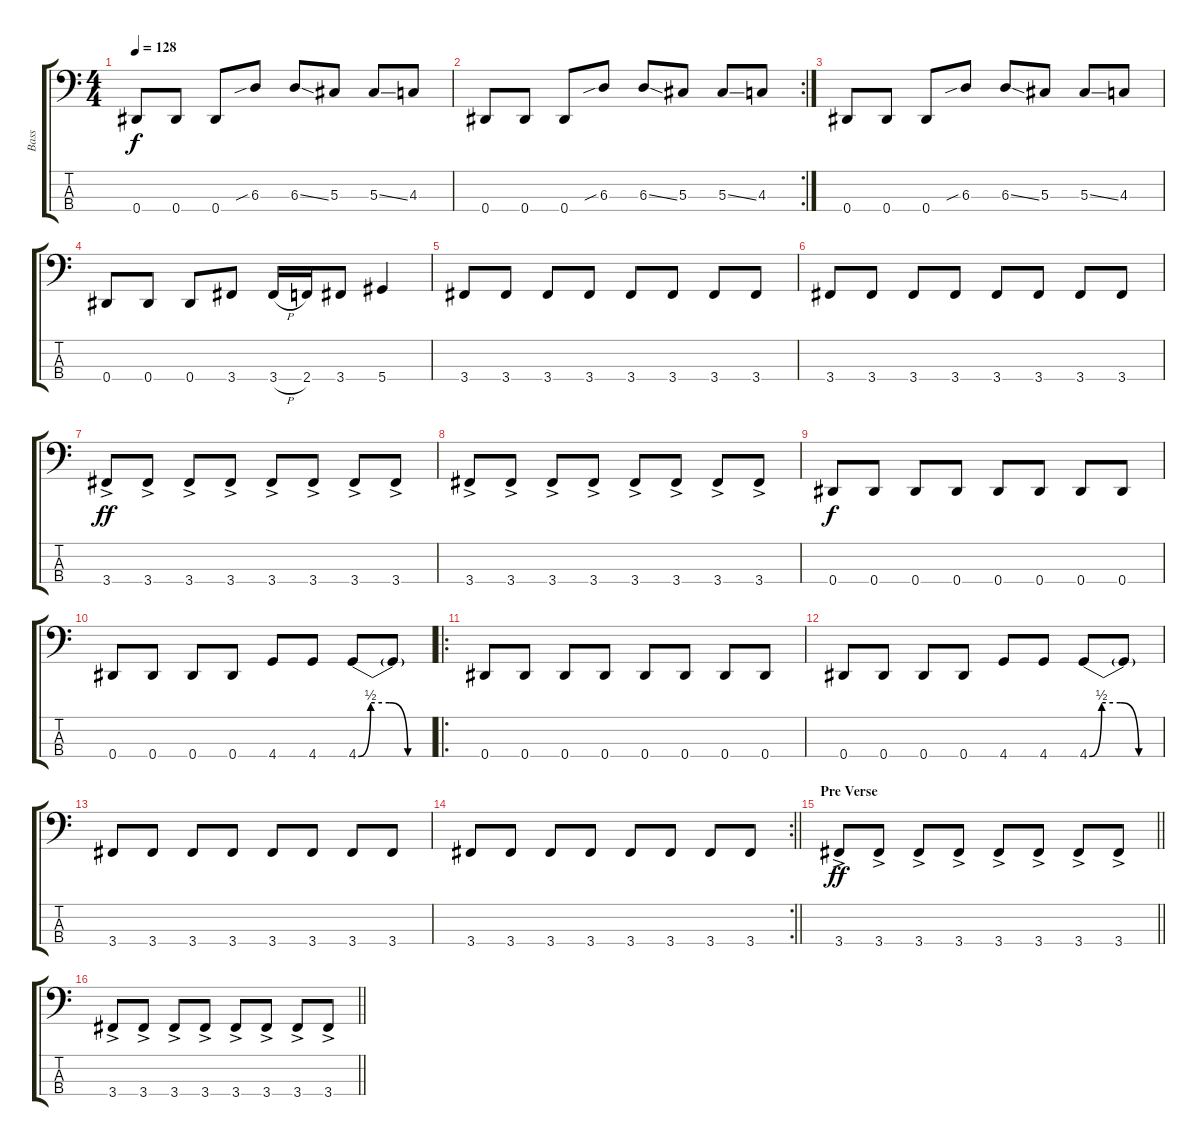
\track ("Bass" "Bass") {instrument electricbasspick}
\staff {score tabs}
\tuning (Gb2 Db2 Ab1 Eb1) {hide}
\ts (4 4)
\tempo 128
\clef f4
\ks c
0.4.8{dy f} 0.4.8 0.4.8 6.3{sib}.8 6.3{ss}.8 5.3.8 5.3{ss}.8 4.3.8 |
\rc 2
0.4.8 0.4.8 0.4.8 6.3{sib}.8 6.3{ss}.8 5.3.8 5.3{ss}.8 4.3.8 |
0.4.8 0.4.8 0.4.8 6.3{sib}.8 6.3{ss}.8 5.3.8 5.3{ss}.8 4.3.8 |
0.4.8 0.4.8 0.4.8 3.4.8 3.4{h}.16 2.4.16 3.4.8 5.4.4 |
3.4.8 3.4.8 3.4.8 3.4.8 3.4.8 3.4.8 3.4.8 3.4.8 |
3.4.8 3.4.8 3.4.8 3.4.8 3.4.8 3.4.8 3.4.8 3.4.8 |
3.4{ac}.8{dy ff} 3.4{ac}.8 3.4{ac}.8 3.4{ac}.8 3.4{ac}.8 3.4{ac}.8 3.4{ac}.8 3.4{ac}.8 |
3.4{ac}.8 3.4{ac}.8 3.4{ac}.8 3.4{ac}.8 3.4{ac}.8 3.4{ac}.8 3.4{ac}.8 3.4{ac}.8 |
0.4.8{dy f} 0.4.8 0.4.8 0.4.8 0.4.8 0.4.8 0.4.8 0.4.8 |
0.4.8 0.4.8 0.4.8 0.4.8 4.4.8 4.4.8 4.4{be (custom 0 0 10 2 25 2 40 0 60 0)}.8 4.4{t}.8 |
\ro
0.4.8 0.4.8 0.4.8 0.4.8 0.4.8 0.4.8 0.4.8 0.4.8 |
0.4.8 0.4.8 0.4.8 0.4.8 4.4.8 4.4.8 4.4{be (custom 0 0 10 2 25 2 40 0 60 0)}.8 4.4{t}.8 |
3.4.8 3.4.8 3.4.8 3.4.8 3.4.8 3.4.8 3.4.8 3.4.8 |
\rc 2
\barLineRight lightlight
3.4.8 3.4.8 3.4.8 3.4.8 3.4.8 3.4.8 3.4.8 3.4.8 |
\section ("" "Pre Verse")
\barLineRight lightlight
3.4{ac}.8{dy ff} 3.4{ac}.8 3.4{ac}.8 3.4{ac}.8 3.4{ac}.8 3.4{ac}.8 3.4{ac}.8 3.4{ac}.8 |
\barLineRight lightlight
3.4{ac}.8 3.4{ac}.8 3.4{ac}.8 3.4{ac}.8 3.4{ac}.8 3.4{ac}.8 3.4{ac}.8 3.4{ac}.8
